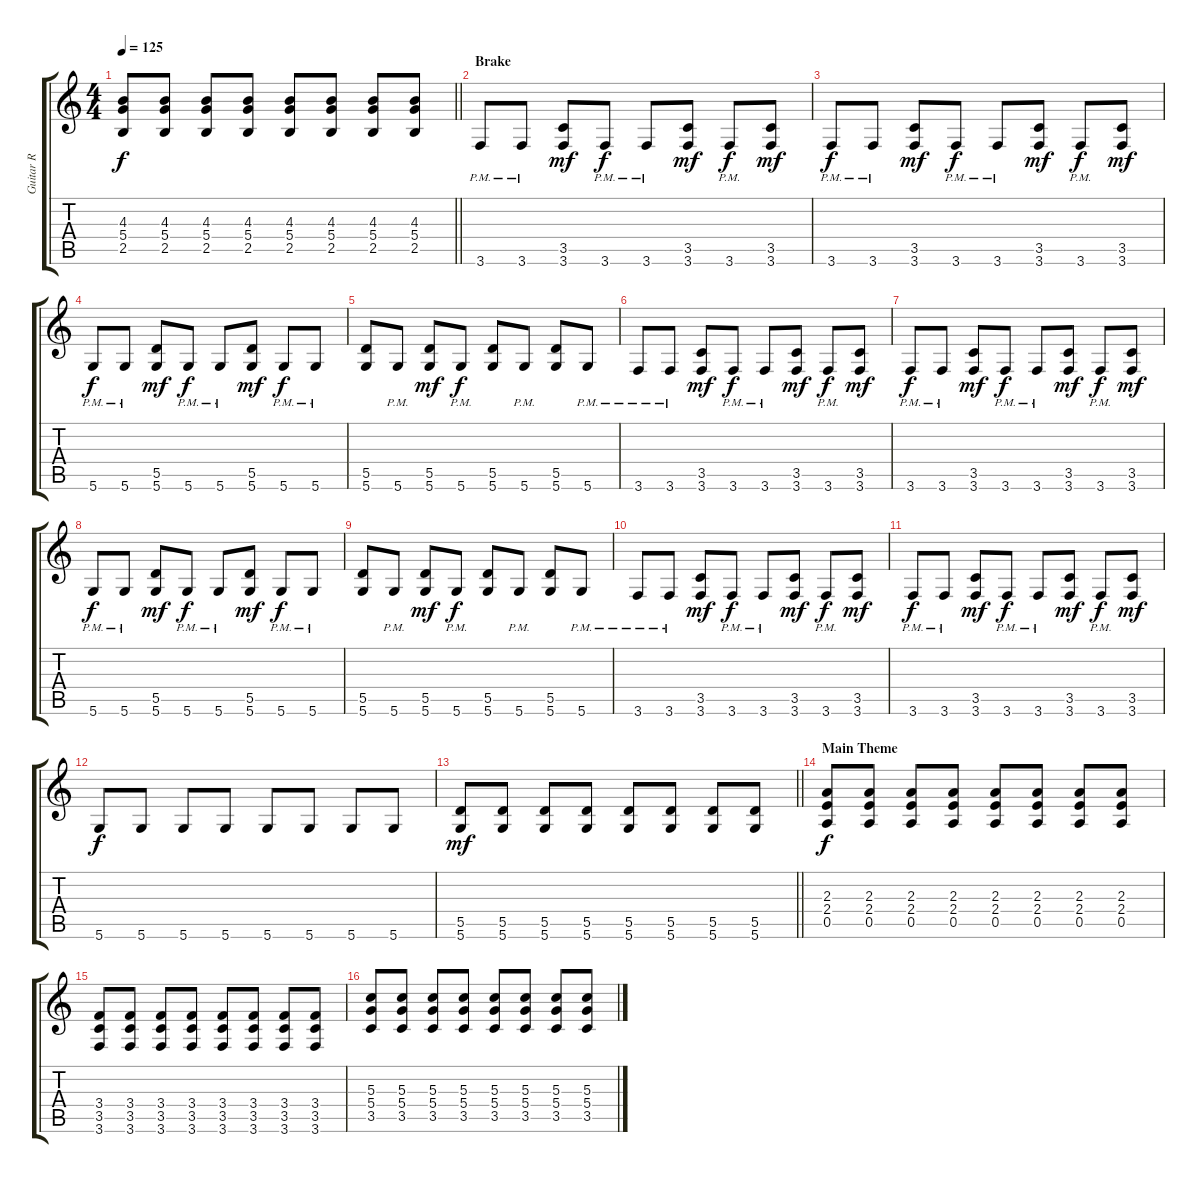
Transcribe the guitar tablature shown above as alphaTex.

\track ("Guitar R" "Guitar R") {instrument overdrivenguitar}
\staff {score tabs}
\tuning (E4 B3 G3 D3 A2 D2) {hide}
\ts (4 4)
\tempo 125
\clef g2
\barLineRight lightlight
\ks c
(4.3 5.4 2.5).8{dy f} (4.3 5.4 2.5).8 (4.3 5.4 2.5).8 (4.3 5.4 2.5).8 (4.3 5.4 2.5).8 (4.3 5.4 2.5).8 (4.3 5.4 2.5).8 (4.3 5.4 2.5).8 |
\section ("" "Brake")
3.6{pm}.8 3.6{pm}.8 (3.5 3.6).8{dy mf} 3.6{pm}.8{dy f} 3.6{pm}.8 (3.5 3.6).8{dy mf} 3.6{pm}.8{dy f} (3.5 3.6).8{dy mf} |
3.6{pm}.8{dy f} 3.6{pm}.8 (3.5 3.6).8{dy mf} 3.6{pm}.8{dy f} 3.6{pm}.8 (3.5 3.6).8{dy mf} 3.6{pm}.8{dy f} (3.5 3.6).8{dy mf} |
5.6{pm}.8{dy f} 5.6{pm}.8 (5.5 5.6).8{dy mf} 5.6{pm}.8{dy f} 5.6{pm}.8 (5.5 5.6).8{dy mf} 5.6{pm}.8{dy f} 5.6{pm}.8 |
(5.5 5.6).8 5.6{pm}.8 (5.5 5.6).8{dy mf} 5.6{pm}.8{dy f} (5.5 5.6).8 5.6{pm}.8 (5.5 5.6).8 5.6{pm}.8 |
3.6{pm}.8 3.6{pm}.8 (3.5 3.6).8{dy mf} 3.6{pm}.8{dy f} 3.6{pm}.8 (3.5 3.6).8{dy mf} 3.6{pm}.8{dy f} (3.5 3.6).8{dy mf} |
3.6{pm}.8{dy f} 3.6{pm}.8 (3.5 3.6).8{dy mf} 3.6{pm}.8{dy f} 3.6{pm}.8 (3.5 3.6).8{dy mf} 3.6{pm}.8{dy f} (3.5 3.6).8{dy mf} |
5.6{pm}.8{dy f} 5.6{pm}.8 (5.5 5.6).8{dy mf} 5.6{pm}.8{dy f} 5.6{pm}.8 (5.5 5.6).8{dy mf} 5.6{pm}.8{dy f} 5.6{pm}.8 |
(5.5 5.6).8 5.6{pm}.8 (5.5 5.6).8{dy mf} 5.6{pm}.8{dy f} (5.5 5.6).8 5.6{pm}.8 (5.5 5.6).8 5.6{pm}.8 |
3.6{pm}.8 3.6{pm}.8 (3.5 3.6).8{dy mf} 3.6{pm}.8{dy f} 3.6{pm}.8 (3.5 3.6).8{dy mf} 3.6{pm}.8{dy f} (3.5 3.6).8{dy mf} |
3.6{pm}.8{dy f} 3.6{pm}.8 (3.5 3.6).8{dy mf} 3.6{pm}.8{dy f} 3.6{pm}.8 (3.5 3.6).8{dy mf} 3.6{pm}.8{dy f} (3.5 3.6).8{dy mf} |
5.6.8{dy f} 5.6.8 5.6.8 5.6.8 5.6.8 5.6.8 5.6.8 5.6.8 |
\barLineRight lightlight
(5.5 5.6).8{dy mf} (5.5 5.6).8 (5.5 5.6).8 (5.5 5.6).8 (5.5 5.6).8 (5.5 5.6).8 (5.5 5.6).8 (5.5 5.6).8 |
\section ("" "Main Theme")
(2.3 2.4 0.5).8{dy f} (2.3 2.4 0.5).8 (2.3 2.4 0.5).8 (2.3 2.4 0.5).8 (2.3 2.4 0.5).8 (2.3 2.4 0.5).8 (2.3 2.4 0.5).8 (2.3 2.4 0.5).8 |
(3.4 3.5 3.6).8 (3.4 3.5 3.6).8 (3.4 3.5 3.6).8 (3.4 3.5 3.6).8 (3.4 3.5 3.6).8 (3.4 3.5 3.6).8 (3.4 3.5 3.6).8 (3.4 3.5 3.6).8 |
(5.3 5.4 3.5).8 (5.3 5.4 3.5).8 (5.3 5.4 3.5).8 (5.3 5.4 3.5).8 (5.3 5.4 3.5).8 (5.3 5.4 3.5).8 (5.3 5.4 3.5).8 (5.3 5.4 3.5).8
